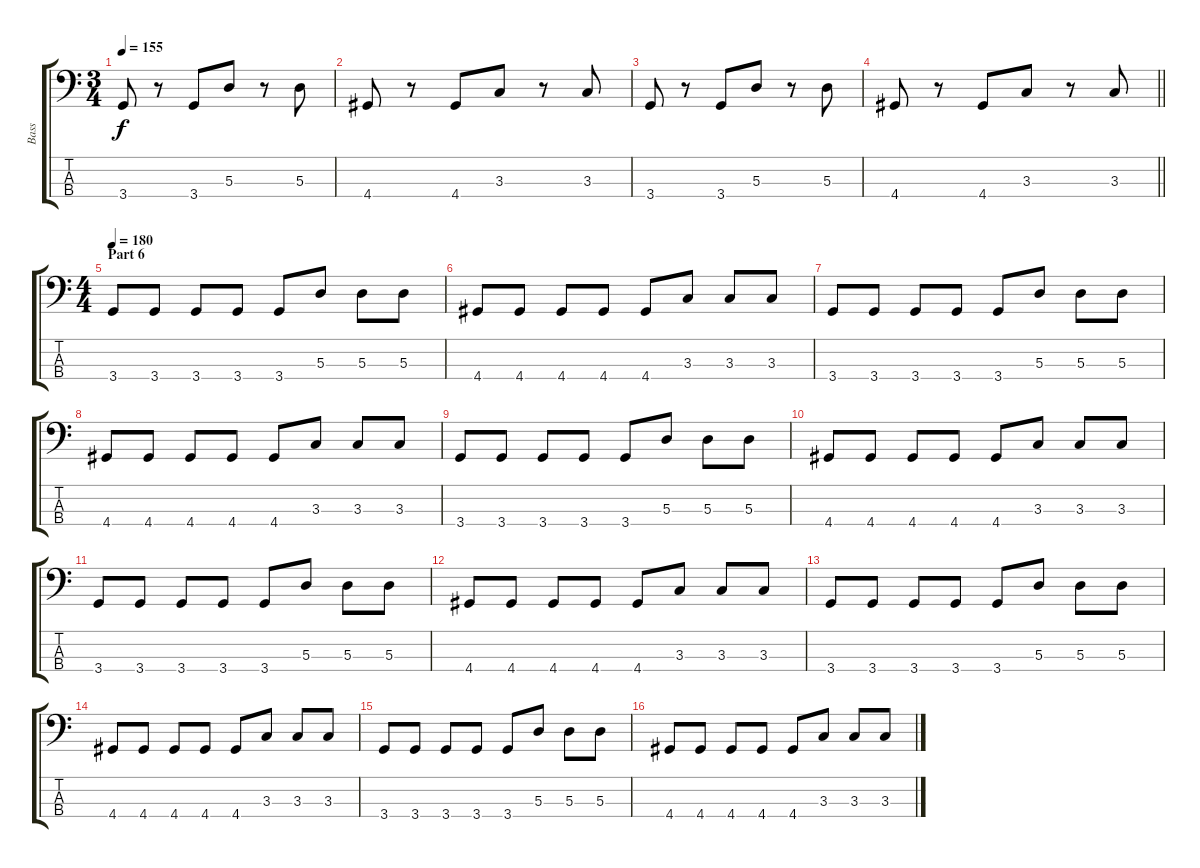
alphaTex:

\track ("Bass" "Bass") {instrument electricbassfinger}
\staff {score tabs}
\tuning (G2 D2 A1 E1) {hide}
\ts (3 4)
\tempo 155
\clef f4
\ks c
3.4.8{dy f} r.8 3.4.8 5.3.8 r.8 5.3.8 |
4.4.8 r.8 4.4.8 3.3.8 r.8 3.3.8 |
3.4.8 r.8 3.4.8 5.3.8 r.8 5.3.8 |
\barLineRight lightlight
4.4.8 r.8 4.4.8 3.3.8 r.8 3.3.8 |
\ts (4 4)
\section ("" "Part 6")
\tempo 180
3.4.8{volume 12 instrument synthbrass1} 3.4.8 3.4.8 3.4.8 3.4.8 5.3.8 5.3.8 5.3.8 |
4.4.8 4.4.8 4.4.8 4.4.8 4.4.8 3.3.8 3.3.8 3.3.8 |
3.4.8 3.4.8 3.4.8 3.4.8 3.4.8 5.3.8 5.3.8 5.3.8 |
4.4.8 4.4.8 4.4.8 4.4.8 4.4.8 3.3.8 3.3.8 3.3.8 |
3.4.8 3.4.8 3.4.8 3.4.8 3.4.8 5.3.8 5.3.8 5.3.8 |
4.4.8 4.4.8 4.4.8 4.4.8 4.4.8 3.3.8 3.3.8 3.3.8 |
3.4.8 3.4.8 3.4.8 3.4.8 3.4.8 5.3.8 5.3.8 5.3.8 |
4.4.8 4.4.8 4.4.8 4.4.8 4.4.8 3.3.8 3.3.8 3.3.8 |
3.4.8 3.4.8 3.4.8 3.4.8 3.4.8 5.3.8 5.3.8 5.3.8 |
4.4.8 4.4.8 4.4.8 4.4.8 4.4.8 3.3.8 3.3.8 3.3.8 |
3.4.8 3.4.8 3.4.8 3.4.8 3.4.8 5.3.8 5.3.8 5.3.8 |
4.4.8 4.4.8 4.4.8 4.4.8 4.4.8 3.3.8 3.3.8 3.3.8
